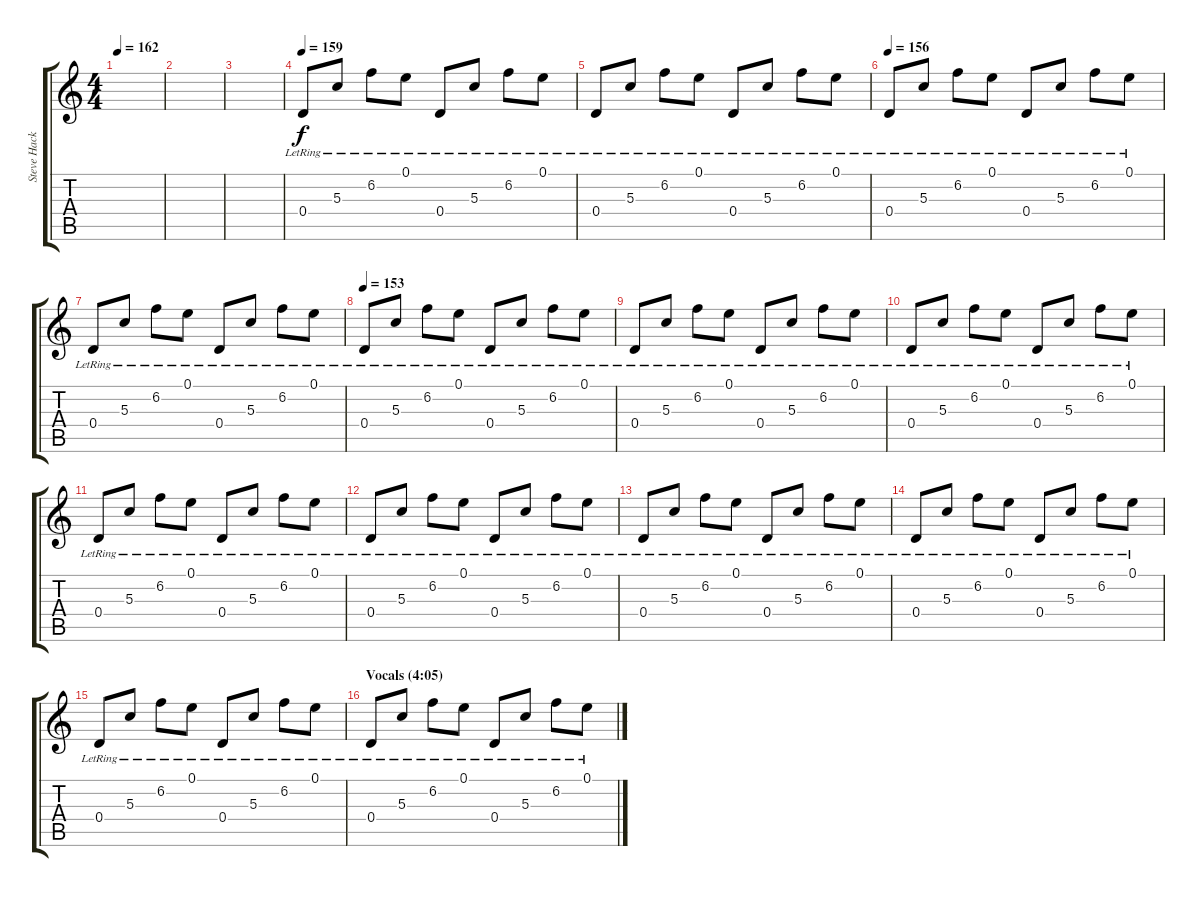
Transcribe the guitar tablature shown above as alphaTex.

\track ("Steve Hackett (electric rhythm fills)" "Steve Hack") {instrument electricguitarclean}
\staff {score tabs}
\tuning (E4 B3 G3 D3 A2 E2) {hide}
\ts (4 4)
\tempo 162
\clef g2
\ks c
|
|
|
\tempo 159
0.4{lr}.8{volume 4} 5.3{lr}.8 6.2{lr}.8 0.1{lr}.8 0.4{lr}.8 5.3{lr}.8 6.2{lr}.8 0.1{lr}.8 |
0.4{lr}.8{volume 8} 5.3{lr}.8 6.2{lr}.8 0.1{lr}.8 0.4{lr}.8 5.3{lr}.8 6.2{lr}.8 0.1{lr}.8 |
\tempo 156
0.4{lr}.8{volume 12} 5.3{lr}.8 6.2{lr}.8 0.1{lr}.8 0.4{lr}.8 5.3{lr}.8 6.2{lr}.8 0.1{lr}.8 |
0.4{lr}.8{volume 16} 5.3{lr}.8 6.2{lr}.8 0.1{lr}.8 0.4{lr}.8 5.3{lr}.8 6.2{lr}.8 0.1{lr}.8 |
\tempo 153
0.4{lr}.8 5.3{lr}.8 6.2{lr}.8 0.1{lr}.8 0.4{lr}.8 5.3{lr}.8 6.2{lr}.8 0.1{lr}.8 |
0.4{lr}.8 5.3{lr}.8 6.2{lr}.8 0.1{lr}.8 0.4{lr}.8 5.3{lr}.8 6.2{lr}.8 0.1{lr}.8 |
0.4{lr}.8 5.3{lr}.8 6.2{lr}.8 0.1{lr}.8 0.4{lr}.8 5.3{lr}.8 6.2{lr}.8 0.1{lr}.8 |
0.4{lr}.8 5.3{lr}.8 6.2{lr}.8 0.1{lr}.8 0.4{lr}.8 5.3{lr}.8 6.2{lr}.8 0.1{lr}.8 |
0.4{lr}.8{volume 12} 5.3{lr}.8 6.2{lr}.8 0.1{lr}.8 0.4{lr}.8 5.3{lr}.8 6.2{lr}.8 0.1{lr}.8 |
0.4{lr}.8 5.3{lr}.8 6.2{lr}.8 0.1{lr}.8 0.4{lr}.8 5.3{lr}.8 6.2{lr}.8 0.1{lr}.8 |
0.4{lr}.8 5.3{lr}.8 6.2{lr}.8 0.1{lr}.8 0.4{lr}.8 5.3{lr}.8 6.2{lr}.8 0.1{lr}.8 |
0.4{lr}.8 5.3{lr}.8 6.2{lr}.8 0.1{lr}.8 0.4{lr}.8 5.3{lr}.8 6.2{lr}.8 0.1{lr}.8 |
\section ("" "Vocals (4:05)")
0.4{lr}.8 5.3{lr}.8 6.2{lr}.8 0.1{lr}.8 0.4{lr}.8 5.3{lr}.8 6.2{lr}.8 0.1{lr}.8
